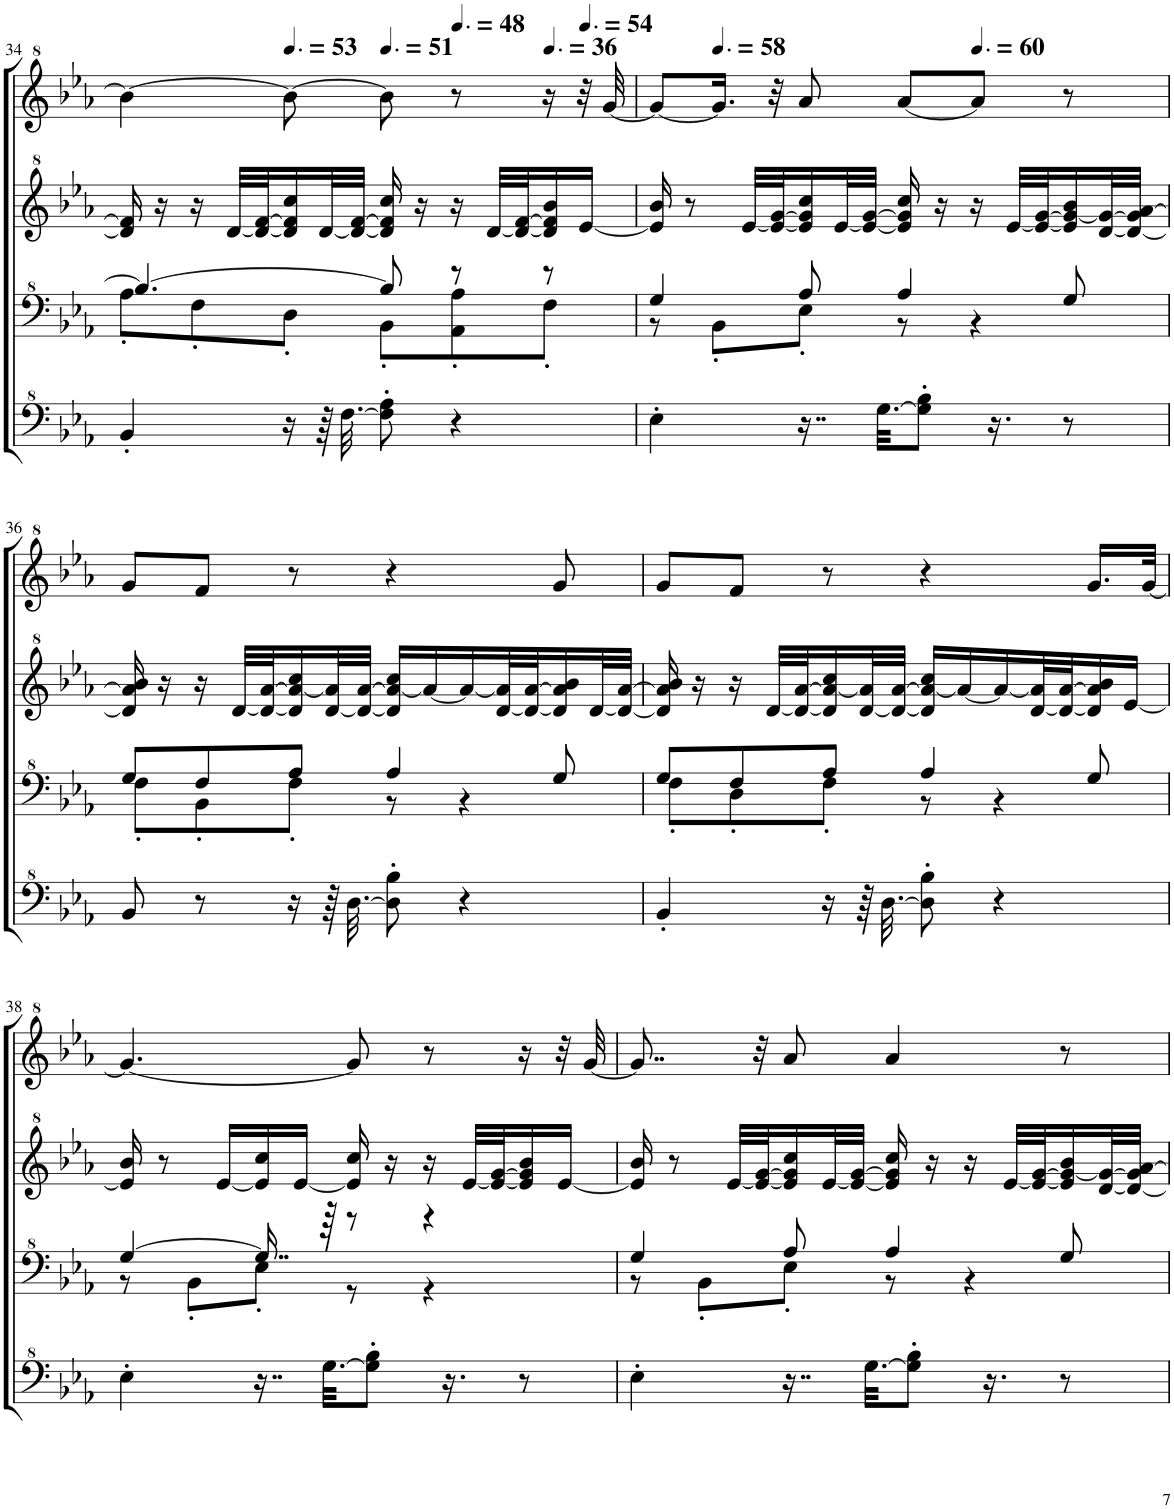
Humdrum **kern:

**kern	**kern	**kern	**kern
*part1	*part1	*part1	*part1
*staff4	*staff3	*staff2	*staff1
*I"Model III	*	*	*
!!LO:PB:g=z
*clefF^4	*clefF^4	*clefG^2	*clefG^2
*k[b-e-a-]	*k[b-e-a-]	*k[b-e-a-]	*k[b-e-a-]
*M6/8	*M6/8	*M6/8	*M6/8
=34	=34	=34	=34
*	*^	*	*
4B-'/	8a-'\L	4.b-/_	16dd/] 16ff/]	4bb-\_
.	.	.	16r	.
.	8f'\	.	16r	.
.	.	.	[32dd/LLL	.
.	.	.	32dd/_ [32ff/J	.
*	*	*	*	*MM80
16r	8d'\J	.	16dd/] 16ff/] 16ccc/	8bb-\_
64r	.	.	[32dd/L	.
[32.f\	.	.	.	.
.	.	.	32dd/_ [32ff/JJJ	.
*	*	*	*	*MM77
8f\]' 8a-\'	8B-'\L	8b-/]	16dd/] 16ff/] 16ccc/	8bb-\]
.	.	.	16r	.
*	*	*	*	*MM72
4r	8A-\' 8a-\'	8r	16r	8r
.	.	.	[32dd/LLL	.
.	.	.	32dd/_ [32ff/J	.
*	*	*	*	*MM54
.	8f'\J	8r	16dd/] 16ff/] 16bb-/	16r
*	*	*	*	*MM81
.	.	.	[16ee-/JJ	32r
.	.	.	.	[32gg/
=35	=35	=35	=35	=35
4e-'\	8r	4g/	16ee-/] 16bb-/	8gg/L_
.	.	.	8r	.
*	*	*	*	*MM87
.	8B-'\L	.	.	16.gg/Jk]
.	.	.	[32ee-/LLL	.
.	.	.	32ee-/_ [32gg/J	32r
16..r	8e-'\J	8a-/	16ee-/] 16gg/] 16ccc/	8aa-/
.	.	.	[32ee-/L	.
.	.	.	32ee-/_ [32gg/JJJ	.
[32.g\KKL	.	.	.	.
.	8r	4a-/	16ee-/] 16gg/] 16ccc/	[8aa-/L
8g\]' 8b-\'J	.	.	.	.
.	.	.	16r	.
*	*	*	*	*MM90
.	4r	.	16r	8aa-/J]
16.r	.	.	.	.
.	.	.	[32ee-/LLL	.
.	.	.	32ee-/_ [32gg/J	.
8r	.	8g/	16ee-/] 16gg/_ 16bb-/	8r
.	.	.	[32dd/ 32gg/_L	.
.	.	.	32dd/_ 32gg/] [32aa-/JJJ	.
!!LO:LB:g=z
=36	=36	=36	=36	=36
8B-/	8f'\L	8g/L	16dd/] 16aa-/] 16bb-/	8gg/L
.	.	.	16r	.
8r	8B-'\	8f/	16r	8ff/J
.	.	.	[32dd/LLL	.
.	.	.	32dd/_ [32aa-/J	.
16r	8f'\J	8a-/J	16dd/] 16aa-/_ 16ccc/	8r
64r	.	.	[32dd/ 32aa-/]L	.
[32.d\	.	.	.	.
.	.	.	32dd/_ [32aa-/JJJ	.
8d\]' 8b-\'	8r	4a-/	16dd/] 16aa-/_ 16ccc/LL	4r
.	.	.	16aa-/_	.
4r	4r	.	16aa-/_	.
.	.	.	[32dd/ 32aa-/]L	.
.	.	.	32dd/_ [32aa-/J	.
.	.	8g/	16dd/] 16aa-/] 16bb-/	8gg/
.	.	.	[32dd/L	.
.	.	.	32dd/_ [32aa-/JJJ	.
=37	=37	=37	=37	=37
4B-'/	8f'\L	8g/L	16dd/] 16aa-/] 16bb-/	8gg/L
.	.	.	16r	.
.	8d'\	8f/	16r	8ff/J
.	.	.	[32dd/LLL	.
.	.	.	32dd/_ [32aa-/J	.
16r	8f'\J	8a-/J	16dd/] 16aa-/_ 16ccc/	8r
64r	.	.	[32dd/ 32aa-/]L	.
[32.d\	.	.	.	.
.	.	.	32dd/_ [32aa-/JJJ	.
8d\]' 8b-\'	8r	4a-/	16dd/] 16aa-/_ 16ccc/LL	4r
.	.	.	16aa-/_	.
4r	4r	.	16aa-/_	.
.	.	.	[32dd/ 32aa-/]L	.
.	.	.	32dd/_ [32aa-/J	.
.	.	8g/	16dd/] 16aa-/] 16bb-/	16.gg/LL
.	.	.	[16ee-/JJ	.
.	.	.	.	[32gg/JJk
!!LO:LB:g=z
=38	=38	=38	=38	=38
4e-'\	8r	[4g/	16ee-/] 16bb-/	4.gg/_
.	.	.	8r	.
.	8B-'\L	.	.	.
.	.	.	[16ee-/LL	.
16..r	8e-'\J	16..g/]	16ee-/] 16ccc/	.
.	.	.	[16ee-/JJ	.
[32.g\KKL	.	64r	.	.
.	8r	8r	16ee-/] 16ccc/	8gg/]
8g\]' 8b-\'J	.	.	.	.
.	.	.	16r	.
.	4r	4r	16r	8r
16.r	.	.	.	.
.	.	.	[32ee-/LLL	.
.	.	.	32ee-/_ [32gg/J	.
8r	.	.	16ee-/] 16gg/] 16bb-/	16r
.	.	.	[16ee-/JJ	32r
.	.	.	.	[32gg/
=39	=39	=39	=39	=39
4e-'\	8r	4g/	16ee-/] 16bb-/	8..gg/]
.	.	.	8r	.
.	8B-'\L	.	.	.
.	.	.	[32ee-/LLL	.
.	.	.	32ee-/_ [32gg/J	32r
16..r	8e-'\J	8a-/	16ee-/] 16gg/] 16ccc/	8aa-/
.	.	.	[32ee-/L	.
.	.	.	32ee-/_ [32gg/JJJ	.
[32.g\KKL	.	.	.	.
.	8r	4a-/	16ee-/] 16gg/] 16ccc/	4aa-/
8g\]' 8b-\'J	.	.	.	.
.	.	.	16r	.
.	4r	.	16r	.
16.r	.	.	.	.
.	.	.	[32ee-/LLL	.
.	.	.	32ee-/_ [32gg/J	.
8r	.	8g/	16ee-/] 16gg/_ 16bb-/	8r
.	.	.	[32dd/ 32gg/_L	.
.	.	.	32dd/_ 32gg/] [32aa-/JJJ	.
*	*v	*v	*	*
=	=	=	=
*-	*-	*-	*-
